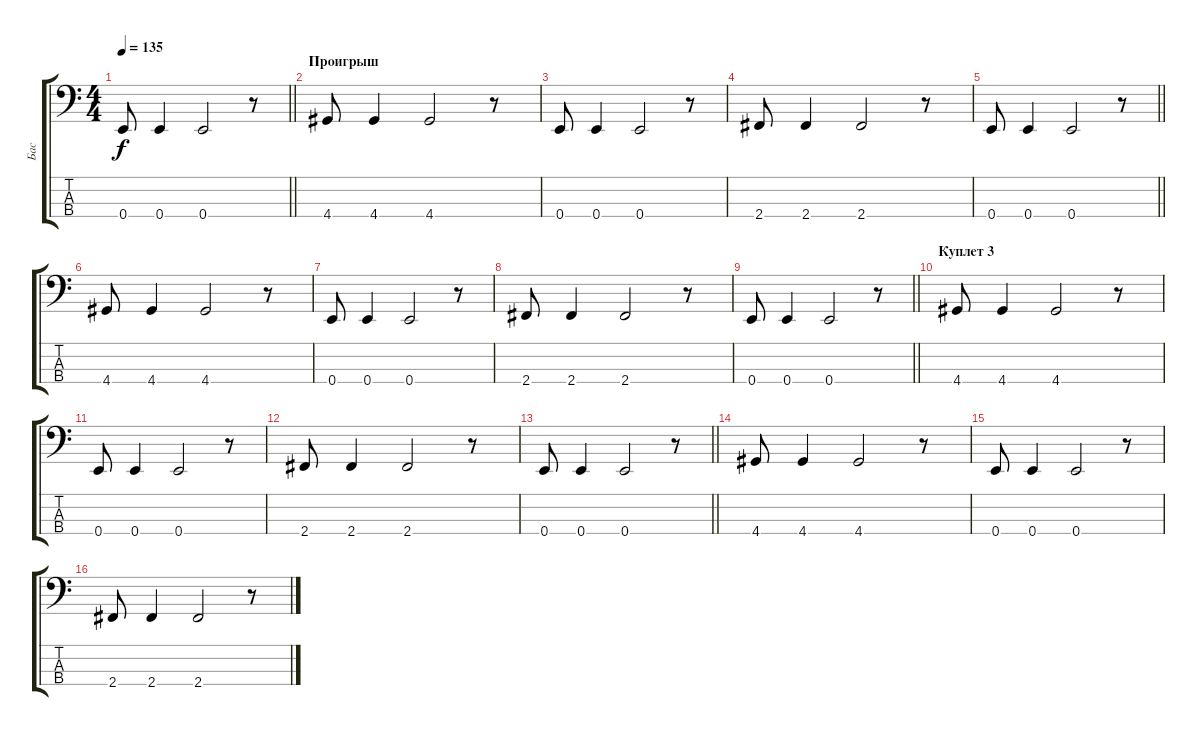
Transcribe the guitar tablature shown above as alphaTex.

\track ("Бас" "Бас") {instrument electricbasspick}
\staff {score tabs}
\tuning (G2 D2 A1 E1) {hide}
\ts (4 4)
\tempo 135
\clef f4
\barLineRight lightlight
\ks c
0.4.8{dy f} 0.4.4 0.4.2 r.8 |
\section ("" "Проигрыш")
4.4.8 4.4.4 4.4.2 r.8 |
0.4.8 0.4.4 0.4.2 r.8 |
2.4.8 2.4.4 2.4.2 r.8 |
\barLineRight lightlight
0.4.8 0.4.4 0.4.2 r.8 |
4.4.8 4.4.4 4.4.2 r.8 |
0.4.8 0.4.4 0.4.2 r.8 |
2.4.8 2.4.4 2.4.2 r.8 |
\barLineRight lightlight
0.4.8 0.4.4 0.4.2 r.8 |
\section ("" "Куплет 3")
4.4.8 4.4.4 4.4.2 r.8 |
0.4.8 0.4.4 0.4.2 r.8 |
2.4.8 2.4.4 2.4.2 r.8 |
\barLineRight lightlight
0.4.8 0.4.4 0.4.2 r.8 |
4.4.8 4.4.4 4.4.2 r.8 |
0.4.8 0.4.4 0.4.2 r.8 |
2.4.8 2.4.4 2.4.2 r.8
